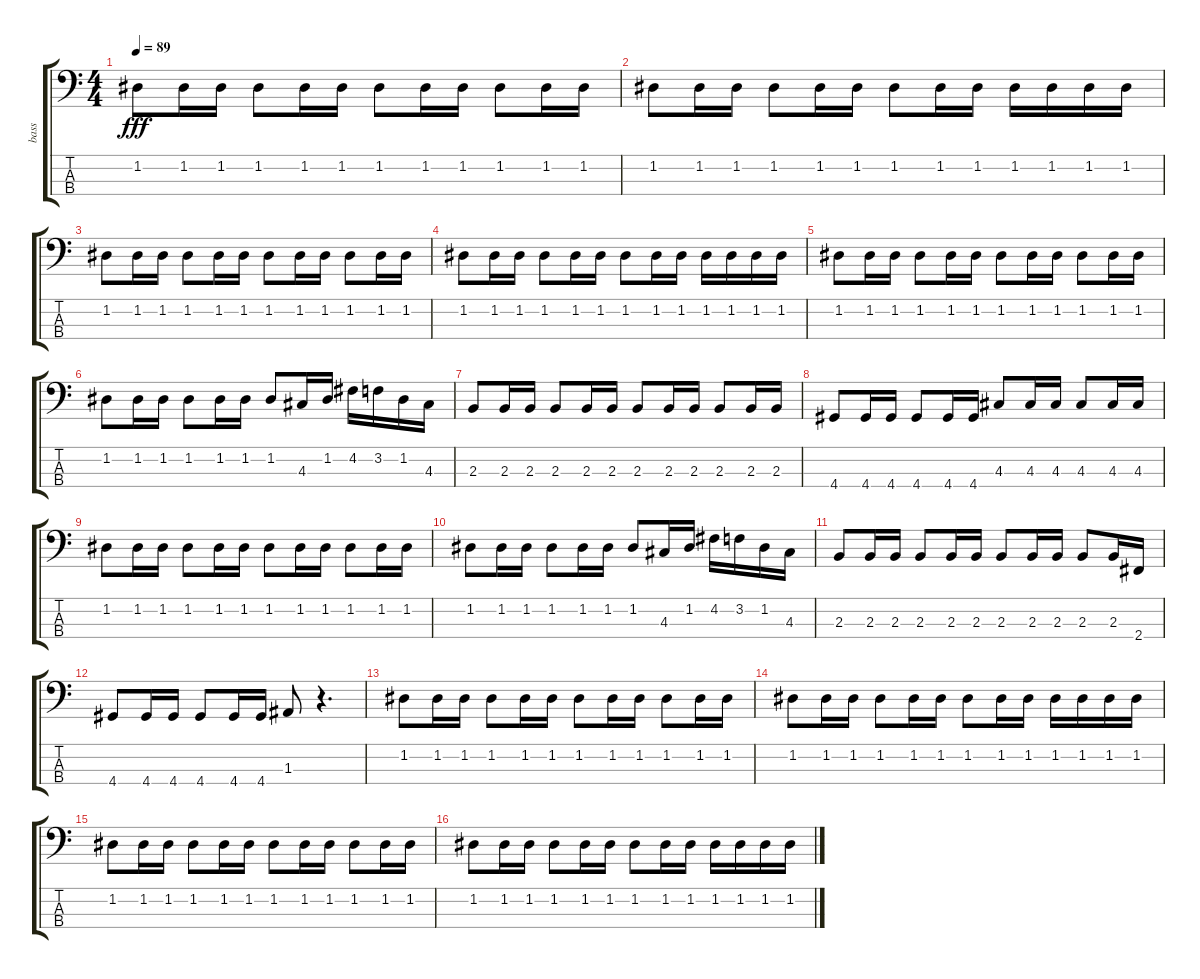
\track ("bass" "bass") {instrument electricbassfinger}
\staff {score tabs}
\tuning (G2 D2 A1 E1) {hide}
\ts (4 4)
\tempo 89
\clef f4
\ks c
1.2.8{dy fff} 1.2.16 1.2.16 1.2.8 1.2.16 1.2.16 1.2.8 1.2.16 1.2.16 1.2.8 1.2.16 1.2.16 |
1.2.8 1.2.16 1.2.16 1.2.8 1.2.16 1.2.16 1.2.8 1.2.16 1.2.16 1.2.16 1.2.16 1.2.16 1.2.16 |
1.2.8 1.2.16 1.2.16 1.2.8 1.2.16 1.2.16 1.2.8 1.2.16 1.2.16 1.2.8 1.2.16 1.2.16 |
1.2.8 1.2.16 1.2.16 1.2.8 1.2.16 1.2.16 1.2.8 1.2.16 1.2.16 1.2.16 1.2.16 1.2.16 1.2.16 |
1.2.8 1.2.16 1.2.16 1.2.8 1.2.16 1.2.16 1.2.8 1.2.16 1.2.16 1.2.8 1.2.16 1.2.16 |
1.2.8 1.2.16 1.2.16 1.2.8 1.2.16 1.2.16 1.2.8 4.3.16 1.2.16 4.2.16 3.2.16 1.2.16 4.3.16 |
2.3.8 2.3.16 2.3.16 2.3.8 2.3.16 2.3.16 2.3.8 2.3.16 2.3.16 2.3.8 2.3.16 2.3.16 |
4.4.8 4.4.16 4.4.16 4.4.8 4.4.16 4.4.16 4.3.8 4.3.16 4.3.16 4.3.8 4.3.16 4.3.16 |
1.2.8 1.2.16 1.2.16 1.2.8 1.2.16 1.2.16 1.2.8 1.2.16 1.2.16 1.2.8 1.2.16 1.2.16 |
1.2.8 1.2.16 1.2.16 1.2.8 1.2.16 1.2.16 1.2.8 4.3.16 1.2.16 4.2.16 3.2.16 1.2.16 4.3.16 |
2.3.8 2.3.16 2.3.16 2.3.8 2.3.16 2.3.16 2.3.8 2.3.16 2.3.16 2.3.8 2.3.16 2.4.16 |
4.4.8 4.4.16 4.4.16 4.4.8 4.4.16 4.4.16 1.3.8 r.4{d} |
1.2.8 1.2.16 1.2.16 1.2.8 1.2.16 1.2.16 1.2.8 1.2.16 1.2.16 1.2.8 1.2.16 1.2.16 |
1.2.8 1.2.16 1.2.16 1.2.8 1.2.16 1.2.16 1.2.8 1.2.16 1.2.16 1.2.16 1.2.16 1.2.16 1.2.16 |
1.2.8 1.2.16 1.2.16 1.2.8 1.2.16 1.2.16 1.2.8 1.2.16 1.2.16 1.2.8 1.2.16 1.2.16 |
1.2.8 1.2.16 1.2.16 1.2.8 1.2.16 1.2.16 1.2.8 1.2.16 1.2.16 1.2.16 1.2.16 1.2.16 1.2.16
